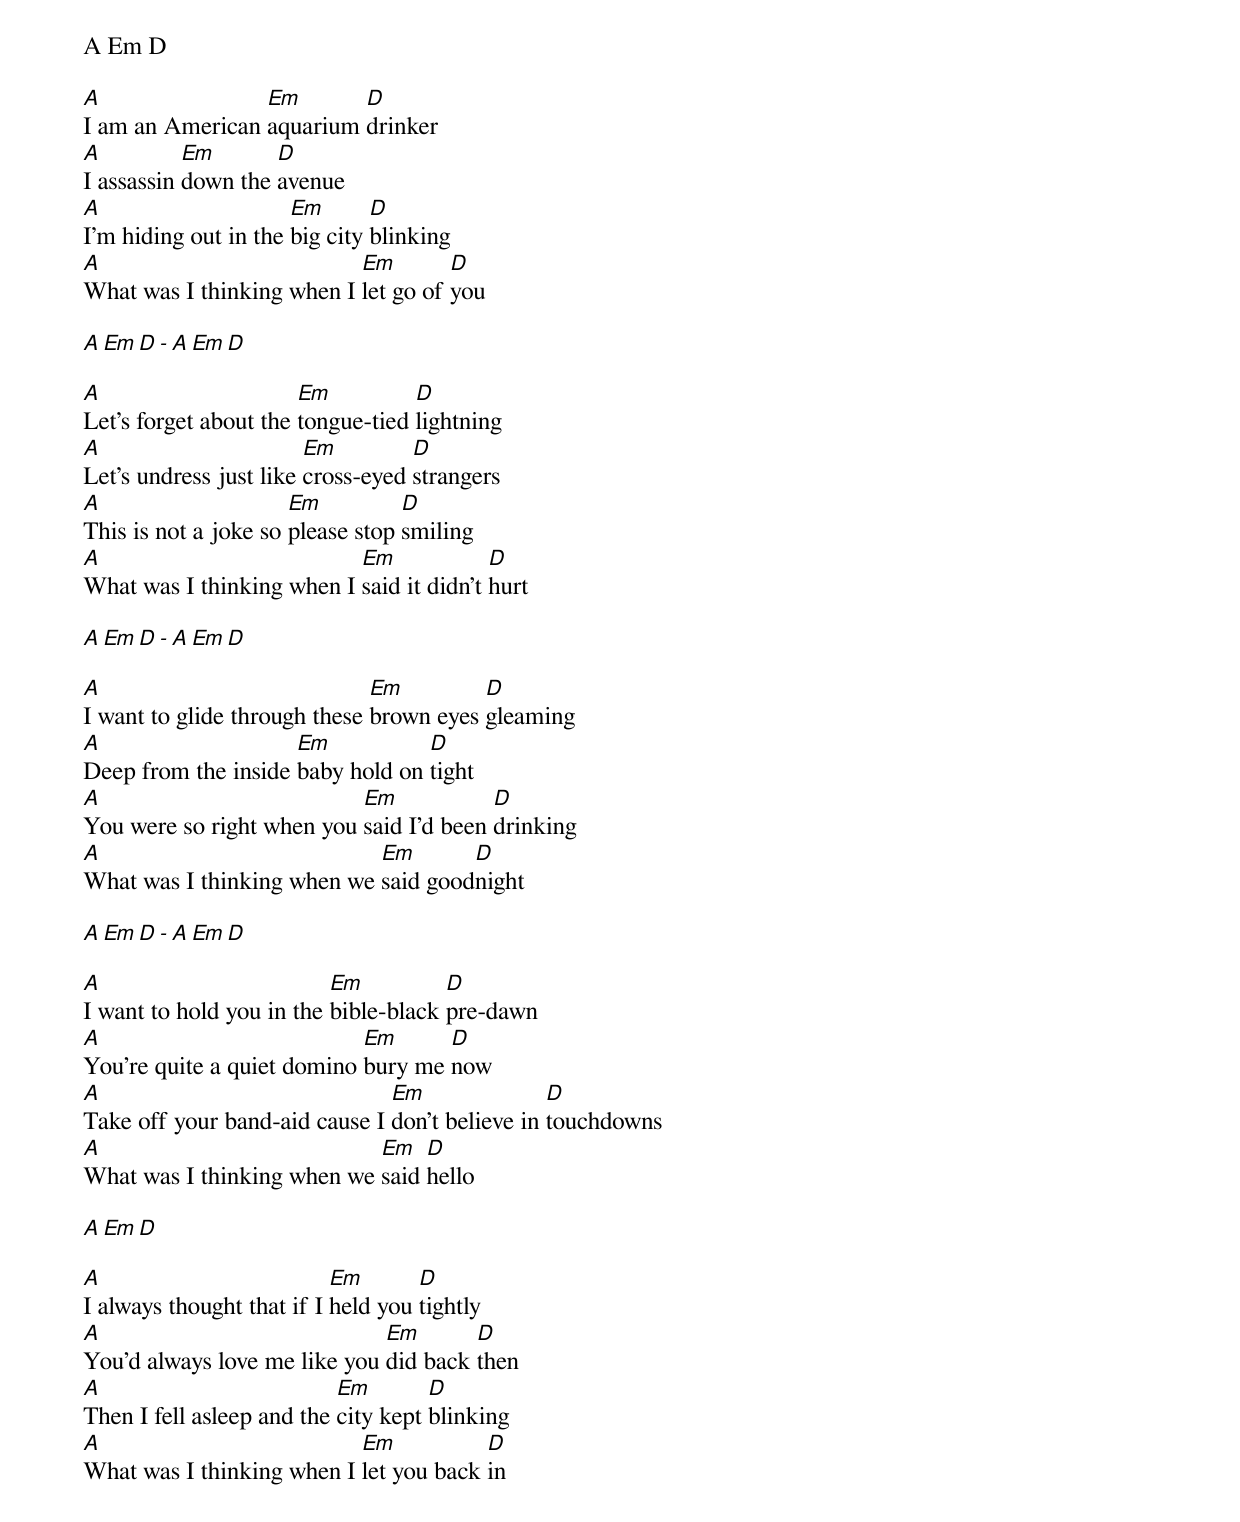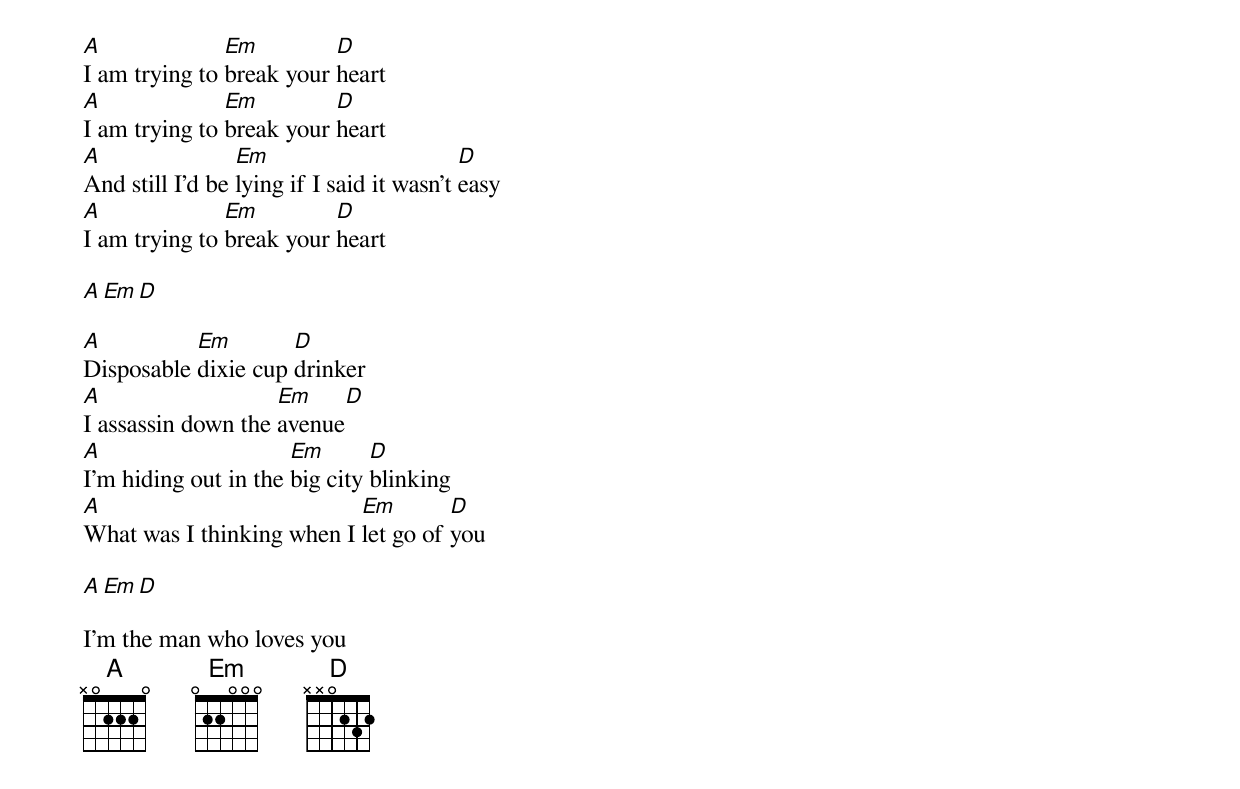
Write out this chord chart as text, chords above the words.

A Em D

A                Em       D
I am an American aquarium drinker
A          Em       D
I assassin down the avenue
A                     Em       D
I'm hiding out in the big city blinking
A                          Em        D
What was I thinking when I let go of you

A Em D - A Em D

A                      Em          D
Let's forget about the tongue-tied lightning
A                       Em         D
Let's undress just like cross-eyed strangers
A                     Em          D
This is not a joke so please stop smiling
A                          Em             D
What was I thinking when I said it didn't hurt

A Em D - A Em D

A                             Em         D
I want to glide through these brown eyes gleaming
A                    Em           D
Deep from the inside baby hold on tight
A                          Em            D
You were so right when you said I'd been drinking
A                           Em       D
What was I thinking when we said goodnight

A Em D - A Em D

A                         Em          D
I want to hold you in the bible-black pre-dawn
A                           Em      D
You're quite a quiet domino bury me now
A                              Em               D
Take off your band-aid cause I don't believe in touchdowns
A                           Em   D
What was I thinking when we said hello

A Em D

A                          Em       D
I always thought that if I held you tightly
A                             Em       D
You'd always love me like you did back then
A                          Em        D
Then I fell asleep and the city kept blinking
A                          Em           D
What was I thinking when I let you back in

A              Em         D
I am trying to break your heart
A              Em         D
I am trying to break your heart
A                Em                        D
And still I'd be lying if I said it wasn't easy
A              Em         D
I am trying to break your heart

A Em D

A          Em        D
Disposable dixie cup drinker
A                   Em        D
I assassin down the avenue
A                     Em       D
I'm hiding out in the big city blinking
A                          Em        D
What was I thinking when I let go of you

A Em D

I'm the man who loves you
